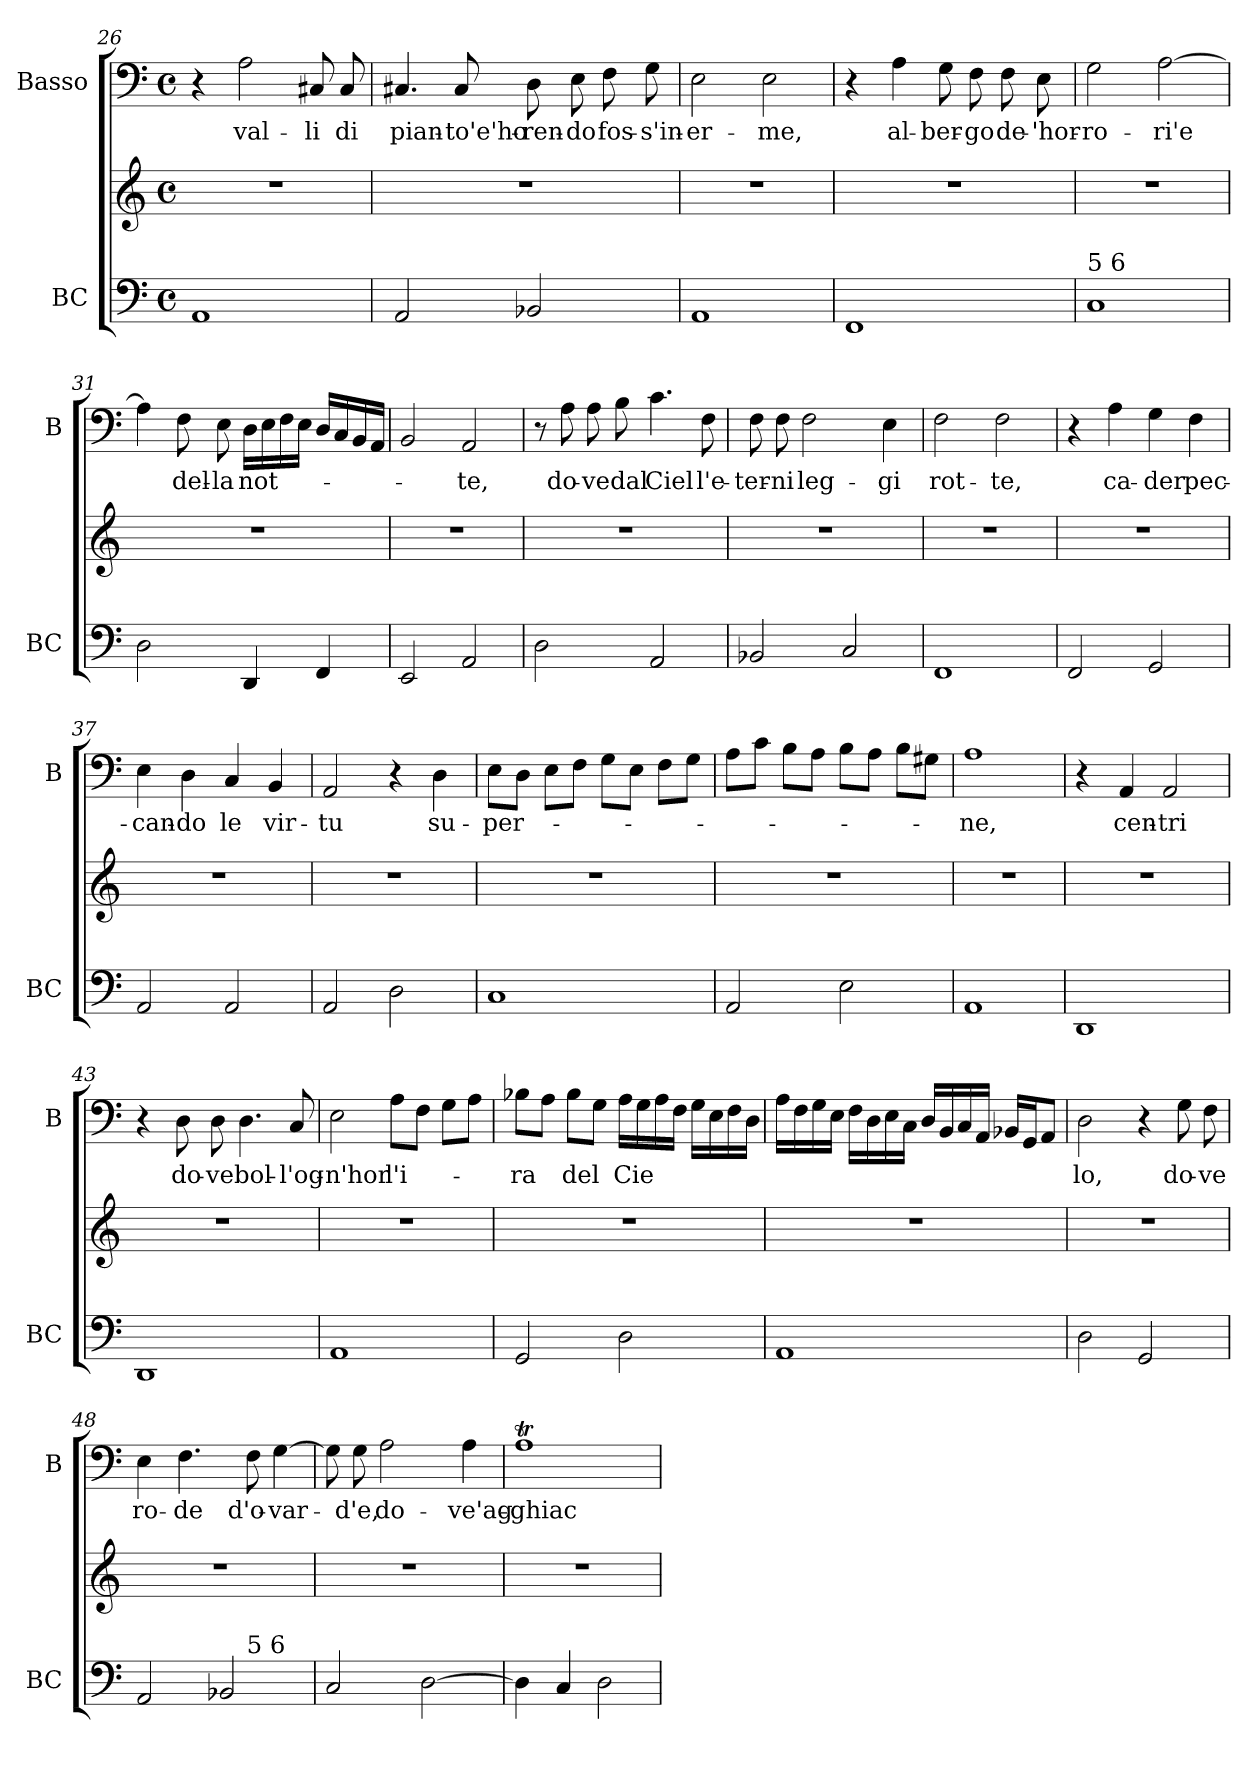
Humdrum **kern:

**kern	**kern	**kern	**text
*part2	*part2	*part1	*part1
*staff3	*staff2	*staff1	*staff1
*I"BC	*	*I"Basso	*
*I'BC	*	*I'B	*
*clefF4	*clefG2	*clefF4	*
*k[]	*k[]	*k[]	*
*C:	*C:	*C:	*
*M4/4	*M4/4	*M4/4	*
*met(c)	*met(c)	*met(c)	*
=26	=26	=26	=26
1AA	1r	4r	.
!	!	!	!LO:LY:b
.	.	2A\	val-
!	!	!	!LO:LY:b
.	.	8C#X/	-li
!	!	!	!LO:LY:b
.	.	8C#/	di
=27	=27	=27	=27
!	!	!	!LO:LY:b
2AA/	1r	4.C#X/	pian-
!	!	!	!LO:LY:b
.	.	8C#/	-to'e'ho-
!	!	!	!LO:LY:b
2BB-X/	.	8D\	-ren-
!	!	!	!LO:LY:b
.	.	8E\	-do
!	!	!	!LO:LY:b
.	.	8F\	fos-
!	!	!	!LO:LY:b
.	.	8G\	-s'in-
=28	=28	=28	=28
!	!	!	!LO:LY:b
1AA	1r	2E\	-er-
!	!	!	!LO:LY:b
.	.	2E\	-me,
!!LO:PB:g=z
=29	=29	=29	=29
!	!	!	!LO:LY:b
1FF	1r	4r	me
!	!	!	!LO:LY:b
.	.	4A\	al-
!	!	!	!LO:LY:b
.	.	8G\	-ber-
!	!	!	!LO:LY:b
.	.	8F\	-go
!	!	!	!LO:LY:b
.	.	8F\	de-
!	!	!	!LO:LY:b
.	.	8E\	-'hor-
=30	=30	=30	=30
!LO:TX:a:t=5           6	!	!	!
!	!	!	!LO:LY:b
1C	1r	2G\	-ro-
!	!	!	!LO:LY:b
.	.	[2A\	-ri'e
=31	=31	=31	=31
2D\	1r	4A\]	.
!	!	!	!LO:LY:b
.	.	8F\	del-
!	!	!	!LO:LY:b
.	.	8E\	-la
!	!	!	!LO:LY:b
4DD/	.	16D\LL	not-
.	.	16E\	.
.	.	16F\	.
.	.	16E\JJ	.
4FF/	.	16D/LL	.
.	.	16C/	.
.	.	16BB/	.
.	.	16AA/JJ	.
=32	=32	=32	=32
2EE/	1r	2BB/	.
!	!	!	!LO:LY:b
2AA/	.	2AA/	-te,
!!LO:LB:g=z
=33	=33	=33	=33
2D\	1r	8r	.
!	!	!	!LO:LY:b
.	.	8A\	do-
!	!	!	!LO:LY:b
.	.	8A\	-ve
!	!	!	!LO:LY:b
.	.	8B\	dal
!	!	!	!LO:LY:b
2AA/	.	4.c\	Ciel
!	!	!	!LO:LY:b
.	.	8F\	l'e-
=34	=34	=34	=34
!	!	!	!LO:LY:b
2BB-X/	1r	8F\	-ter-
!	!	!	!LO:LY:b
.	.	8F\	-ni
!	!	!	!LO:LY:b
.	.	2F\	leg-
2C/	.	.	.
!	!	!	!LO:LY:b
.	.	4E\	-gi
=35	=35	=35	=35
!	!	!	!LO:LY:b
1FF	1r	2F\	rot-
!	!	!	!LO:LY:b
.	.	2F\	-te,
=36	=36	=36	=36
2FF/	1r	4r	.
!	!	!	!LO:LY:b
.	.	4A\	ca-
!	!	!	!LO:LY:b
2GG/	.	4G\	-der
!	!	!	!LO:LY:b
.	.	4F\	pec-
!!LO:LB:g=z
=37	=37	=37	=37
!	!	!	!LO:LY:b
2AA/	1r	4E\	-can-
!	!	!	!LO:LY:b
.	.	4D\	-do
!	!	!	!LO:LY:b
2AA/	.	4C/	le
!	!	!	!LO:LY:b
.	.	4BB/	vir-
=38	=38	=38	=38
!	!	!	!LO:LY:b
2AA/	1r	2AA/	-tu
2D\	.	4r	.
!	!	!	!LO:LY:b
.	.	4D\	su-
=39	=39	=39	=39
!	!	!	!LO:LY:b
1C	1r	8E\L	-per-
.	.	8D\J	.
.	.	8E\L	.
.	.	8F\J	.
.	.	8G\L	.
.	.	8E\J	.
.	.	8F\L	.
.	.	8G\J	.
=40	=40	=40	=40
2AA/	1r	8A\L	.
.	.	8c\J	.
.	.	8B\L	.
.	.	8A\J	.
2E\	.	8B\L	.
.	.	8A\J	.
.	.	8B\L	.
.	.	8G#X\J	.
!!LO:LB:g=z
=41	=41	=41	=41
!	!	!	!LO:LY:b
1AA	1r	1A	-ne,
=42	=42	=42	=42
1DD	1r	4r	.
!	!	!	!LO:LY:b
.	.	4AA/	cen-
!	!	!	!LO:LY:b
.	.	2AA/	-tri
=43	=43	=43	=43
1DD	1r	4r	.
!	!	!	!LO:LY:b
.	.	8D\	do-
!	!	!	!LO:LY:b
.	.	8D\	-ve
!	!	!	!LO:LY:b
.	.	4.D\	bol-
!	!	!	!LO:LY:b
.	.	8C/	-l'og-
=44	=44	=44	=44
!	!	!	!LO:LY:b
1AA	1r	2E\	-n'hor
!	!	!	!LO:LY:b
.	.	8A\L	l'i-
.	.	8F\J	.
.	.	8G\L	.
.	.	8A\J	.
!!LO:PB:g=z
=45	=45	=45	=45
!	!	!	!LO:LY:b
2GG/	1r	8B-X\L	-ra
.	.	8A\J	.
!	!	!	!LO:LY:b
.	.	8B-\L	del
.	.	8G\J	.
!	!	!	!LO:LY:b
2D\	.	16A\LL	Cie
.	.	16G\	.
.	.	16A\	.
.	.	16F\JJ	.
.	.	16G\LL	.
.	.	16E\	.
.	.	16F\	.
.	.	16D\JJ	.
=46	=46	=46	=46
1AA	1r	16A\LL	.
.	.	16F\	.
.	.	16G\	.
.	.	16E\JJ	.
.	.	16F\LL	.
.	.	16D\	.
.	.	16E\	.
.	.	16C\JJ	.
.	.	16D/LL	.
.	.	16BB/	.
.	.	16C/	.
.	.	16AA/JJ	.
.	.	16BB-X/LL	.
.	.	16GG/J	.
.	.	8AA/J	.
=47	=47	=47	=47
!	!	!	!LO:LY:b
2D\	1r	2D\	lo,
2GG/	.	4r	.
!	!	!	!LO:LY:b
.	.	8G\	do-
!	!	!	!LO:LY:b
.	.	8F\	-ve
=48	=48	=48	=48
!LO:TX:a:t=5   6	!	!	!
!	!	!	!LO:LY:b
*^	*	*	*
2AA/	2ryy	1r	4E\	ro-
!	!	!	!	!LO:LY:b
.	.	.	4.F\	-de
2BB-X/	8ryy	.	.	.
!	!LO:TX:a:t=5  6	!	!	!
!	!	!	!	!LO:LY:b
.	4.ryy	.	8F\	d'o-
!	!	!	!	!LO:LY:b
.	.	.	[4G\	-var-
!!LO:LB:g=z
=49	=49	=49	=49	=49
!LO:TX:a:t=5    6	!	!	!	!
*v	*v	*	*	*
2C/	1r	8G\]	.
!	!	!	!LO:LY:b
.	.	8G\	-d'e,
!	!	!	!LO:LY:b
.	.	2A\	do-
[2D\	.	.	.
!	!	!	!LO:LY:b
.	.	4A\	-ve'ag-
=50	=50	=50	=50
!	!	!	!LO:LY:b
4D\]	1r	1AT	-ghiac-
4C/	.	.	.
2D\	.	.	.
=	=	=	=
*-	*-	*-	*-
